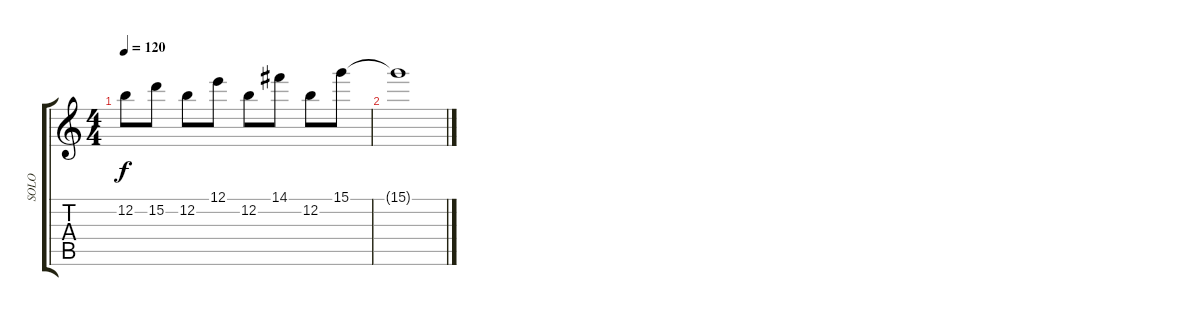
\track ("SOLO" "SOLO") {instrument distortionguitar}
\staff {score tabs}
\tuning (E4 B3 G3 D3 A2 E2) {hide}
\ts (4 4)
\tempo 120
\clef g2
\ks c
12.2.8{dy f} 15.2.8 12.2.8 12.1.8 12.2.8{volume 13} 14.1.8{volume 12} 12.2.8{volume 9} 15.1.8{volume 9} |
15.1{t}.1
